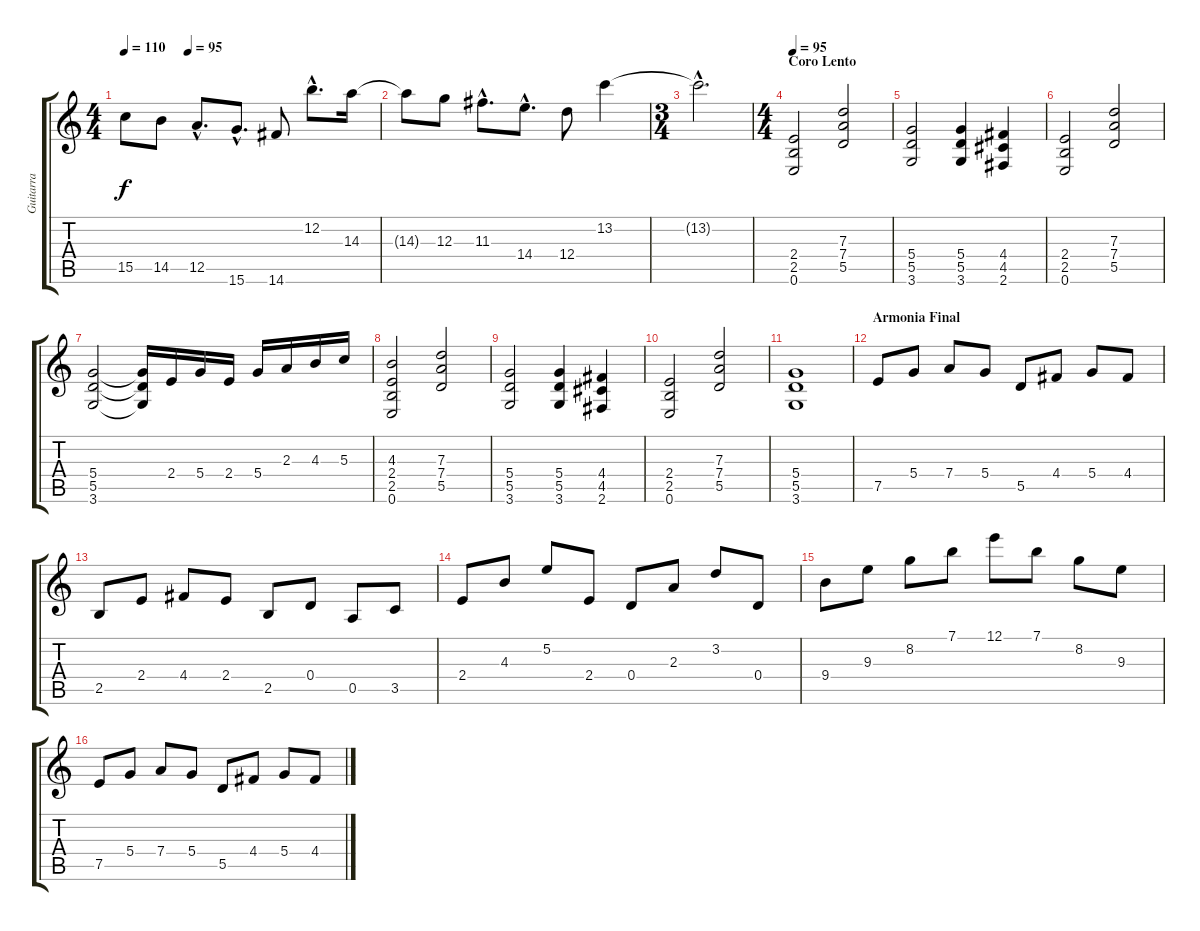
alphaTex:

\track ("Guitarra" "Guitarra") {instrument distortionguitar}
\staff {score tabs}
\tuning (E4 B3 G3 D3 A2 E2) {hide}
\ts (4 4)
\tempo 110
\tempo (95 0.25)
\clef g2
\ks c
15.5{t}.8{dy f} 14.5.8 12.5{hac}.8{d} 15.6{hac}.8{d} 14.6.8 12.2{hac}.8{d} 14.3.16 |
14.3{t}.8 12.3.8 11.3{hac}.8{d} 14.4{hac}.8{d} 12.4.8 13.2.4 |
\ts (3 4)
13.2{hac t}.2{d} |
\ts (4 4)
\section ("" "Coro Lento")
\tempo 95
(2.4 2.5 0.6).2 (7.3 7.4 5.5).2 |
(5.4 5.5 3.6).2 (5.4 5.5 3.6).4 (4.4 4.5 2.6).4 |
(2.4 2.5 0.6).2 (7.3 7.4 5.5).2 |
(5.4 5.5 3.6).2 (5.4{t} 5.5{t} 3.6{t}).16 2.4.16 5.4.16 2.4.16 5.4.16 2.3.16 4.3.16 5.3.16 |
(4.3 2.4 2.5 0.6).2 (7.3 7.4 5.5).2 |
(5.4 5.5 3.6).2 (5.4 5.5 3.6).4 (4.4 4.5 2.6).4 |
(2.4 2.5 0.6).2 (7.3 7.4 5.5).2 |
(5.4 5.5 3.6).1 |
\section ("" "Armonia Final")
7.5.8 5.4.8 7.4.8 5.4.8 5.5.8 4.4.8 5.4.8 4.4.8 |
2.5.8 2.4.8 4.4.8 2.4.8 2.5.8 0.4.8 0.5.8 3.5.8 |
2.4.8 4.3.8 5.2.8 2.4.8 0.4.8 2.3.8 3.2.8 0.4.8 |
9.4.8 9.3.8 8.2.8 7.1.8 12.1.8 7.1.8 8.2.8 9.3.8 |
7.5.8 5.4.8 7.4.8 5.4.8 5.5.8 4.4.8 5.4.8 4.4.8
